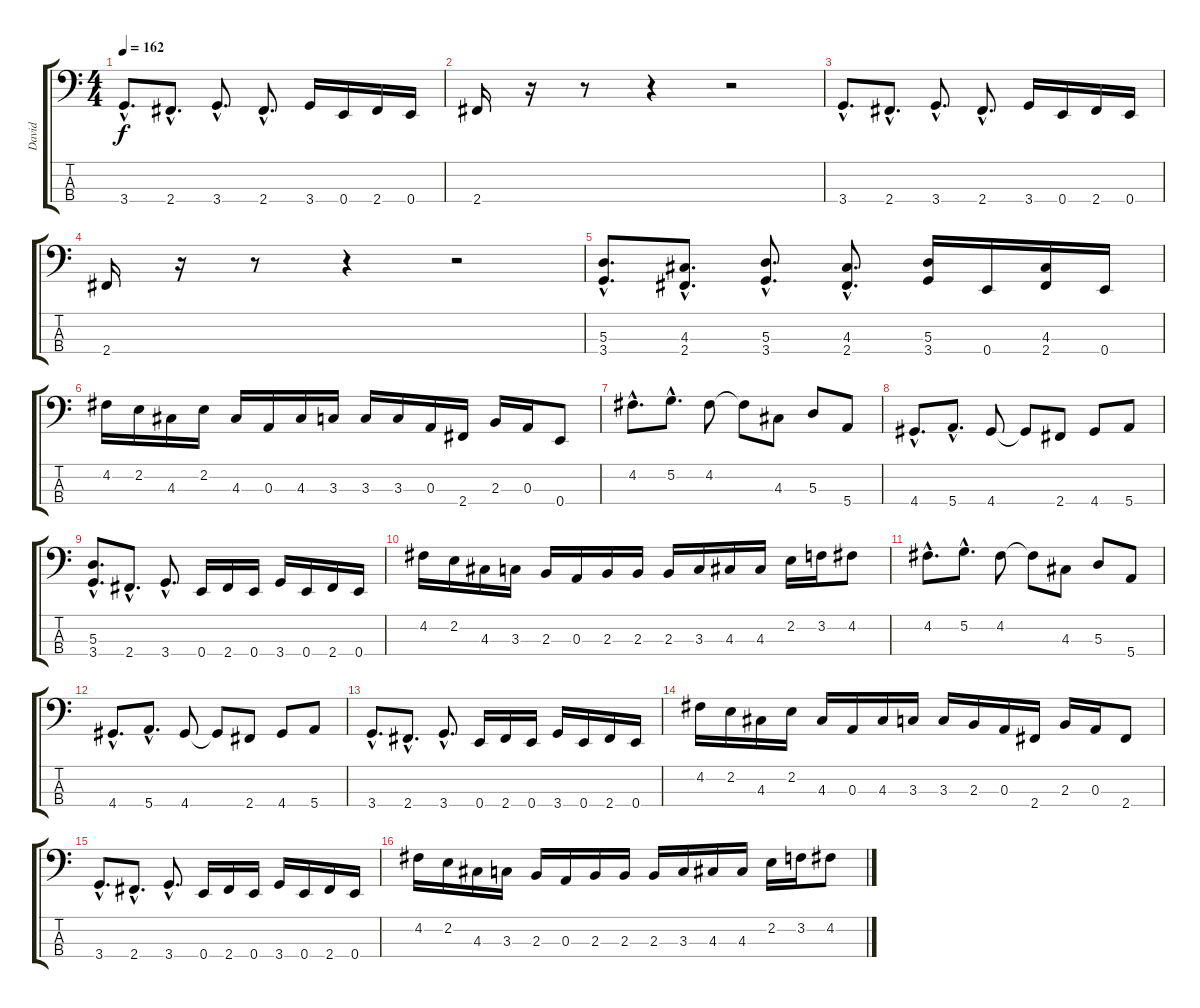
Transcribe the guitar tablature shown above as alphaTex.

\track ("David" "David") {instrument electricbassfinger}
\staff {score tabs}
\tuning (G2 D2 A1 E1) {hide}
\ts (4 4)
\tempo 162
\clef f4
\ks c
3.4{hac}.8{d dy f} 2.4{hac}.8{d} 3.4{hac}.8{d} 2.4{hac}.8{d} 3.4.16 0.4.16 2.4.16 0.4.16 |
2.4.16 r.16 r.8 r.4 r.2 |
3.4{hac}.8{d} 2.4{hac}.8{d} 3.4{hac}.8{d} 2.4{hac}.8{d} 3.4.16 0.4.16 2.4.16 0.4.16 |
2.4.16 r.16 r.8 r.4 r.2 |
(5.3{hac} 3.4{hac}).8{d} (4.3{hac} 2.4{hac}).8{d} (5.3{hac} 3.4{hac}).8{d} (4.3{hac} 2.4{hac}).8{d} (5.3 3.4).16 0.4.16 (4.3 2.4).16 0.4.16 |
4.2.16 2.2.16 4.3.16 2.2.16 4.3.16 0.3.16 4.3.16 3.3.16 3.3.16 3.3.16 0.3.16 2.4.16 2.3.16 0.3.16 0.4.8 |
4.2{hac}.8{d} 5.2{hac}.8{d} 4.2.8 4.2{t}.8 4.3.8 5.3.8 5.4.8 |
4.4{hac}.8{d} 5.4{hac}.8{d} 4.4.8 4.4{t}.8 2.4.8 4.4.8 5.4.8 |
(5.3{hac} 3.4{hac}).8{d} 2.4{hac}.8{d} 3.4{hac}.8{d} 0.4.16 2.4.16 0.4.16 3.4.16 0.4.16 2.4.16 0.4.16 |
4.2.16 2.2.16 4.3.16 3.3.16 2.3.16 0.3.16 2.3.16 2.3.16 2.3.16 3.3.16 4.3.16 4.3.16 2.2.16 3.2.16 4.2.8 |
4.2{hac}.8{d} 5.2{hac}.8{d} 4.2.8 4.2{t}.8 4.3.8 5.3.8 5.4.8 |
4.4{hac}.8{d} 5.4{hac}.8{d} 4.4.8 4.4{t}.8 2.4.8 4.4.8 5.4.8 |
3.4{hac}.8{d} 2.4{hac}.8{d} 3.4{hac}.8{d} 0.4.16 2.4.16 0.4.16 3.4.16 0.4.16 2.4.16 0.4.16 |
4.2.16 2.2.16 4.3.16 2.2.16 4.3.16 0.3.16 4.3.16 3.3.16 3.3.16 2.3.16 0.3.16 2.4.16 2.3.16 0.3.16 2.4.8 |
3.4{hac}.8{d} 2.4{hac}.8{d} 3.4{hac}.8{d} 0.4.16 2.4.16 0.4.16 3.4.16 0.4.16 2.4.16 0.4.16 |
4.2.16 2.2.16 4.3.16 3.3.16 2.3.16 0.3.16 2.3.16 2.3.16 2.3.16 3.3.16 4.3.16 4.3.16 2.2.16 3.2.16 4.2.8
